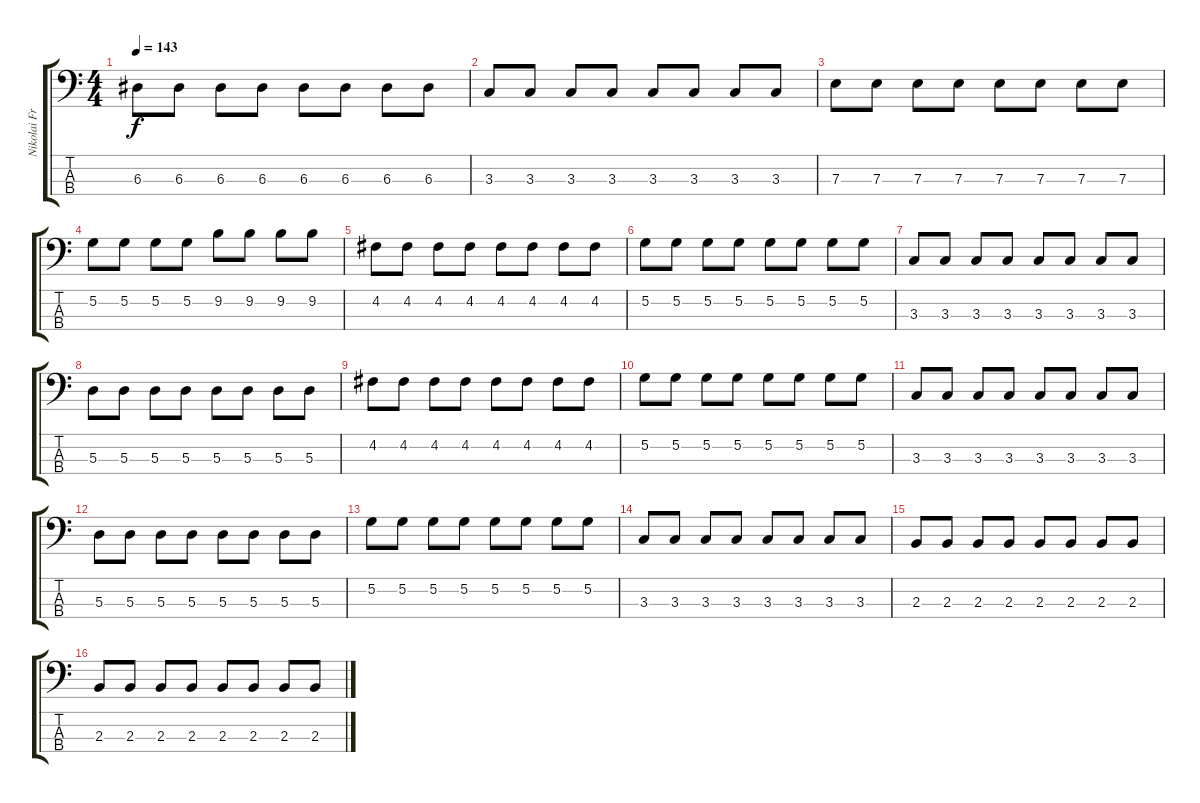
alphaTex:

\track ("Nikolai Fraiture" "Nikolai Fr") {instrument electricbasspick}
\staff {score tabs}
\tuning (G2 D2 A1 E1) {hide}
\ts (4 4)
\tempo 143
\clef f4
\ks c
6.3.8{dy f} 6.3.8 6.3.8 6.3.8 6.3.8 6.3.8 6.3.8 6.3.8 |
3.3.8 3.3.8 3.3.8 3.3.8 3.3.8 3.3.8 3.3.8 3.3.8 |
7.3.8 7.3.8 7.3.8 7.3.8 7.3.8 7.3.8 7.3.8 7.3.8 |
5.2.8 5.2.8 5.2.8 5.2.8 9.2.8 9.2.8 9.2.8 9.2.8 |
4.2.8 4.2.8 4.2.8 4.2.8 4.2.8 4.2.8 4.2.8 4.2.8 |
5.2.8 5.2.8 5.2.8 5.2.8 5.2.8 5.2.8 5.2.8 5.2.8 |
3.3.8 3.3.8 3.3.8 3.3.8 3.3.8 3.3.8 3.3.8 3.3.8 |
5.3.8 5.3.8 5.3.8 5.3.8 5.3.8 5.3.8 5.3.8 5.3.8 |
4.2.8 4.2.8 4.2.8 4.2.8 4.2.8 4.2.8 4.2.8 4.2.8 |
5.2.8 5.2.8 5.2.8 5.2.8 5.2.8 5.2.8 5.2.8 5.2.8 |
3.3.8 3.3.8 3.3.8 3.3.8 3.3.8 3.3.8 3.3.8 3.3.8 |
5.3.8 5.3.8 5.3.8 5.3.8 5.3.8 5.3.8 5.3.8 5.3.8 |
5.2.8 5.2.8 5.2.8 5.2.8 5.2.8 5.2.8 5.2.8 5.2.8 |
3.3.8 3.3.8 3.3.8 3.3.8 3.3.8 3.3.8 3.3.8 3.3.8 |
2.3.8 2.3.8 2.3.8 2.3.8 2.3.8 2.3.8 2.3.8 2.3.8 |
2.3.8 2.3.8 2.3.8 2.3.8 2.3.8 2.3.8 2.3.8 2.3.8
